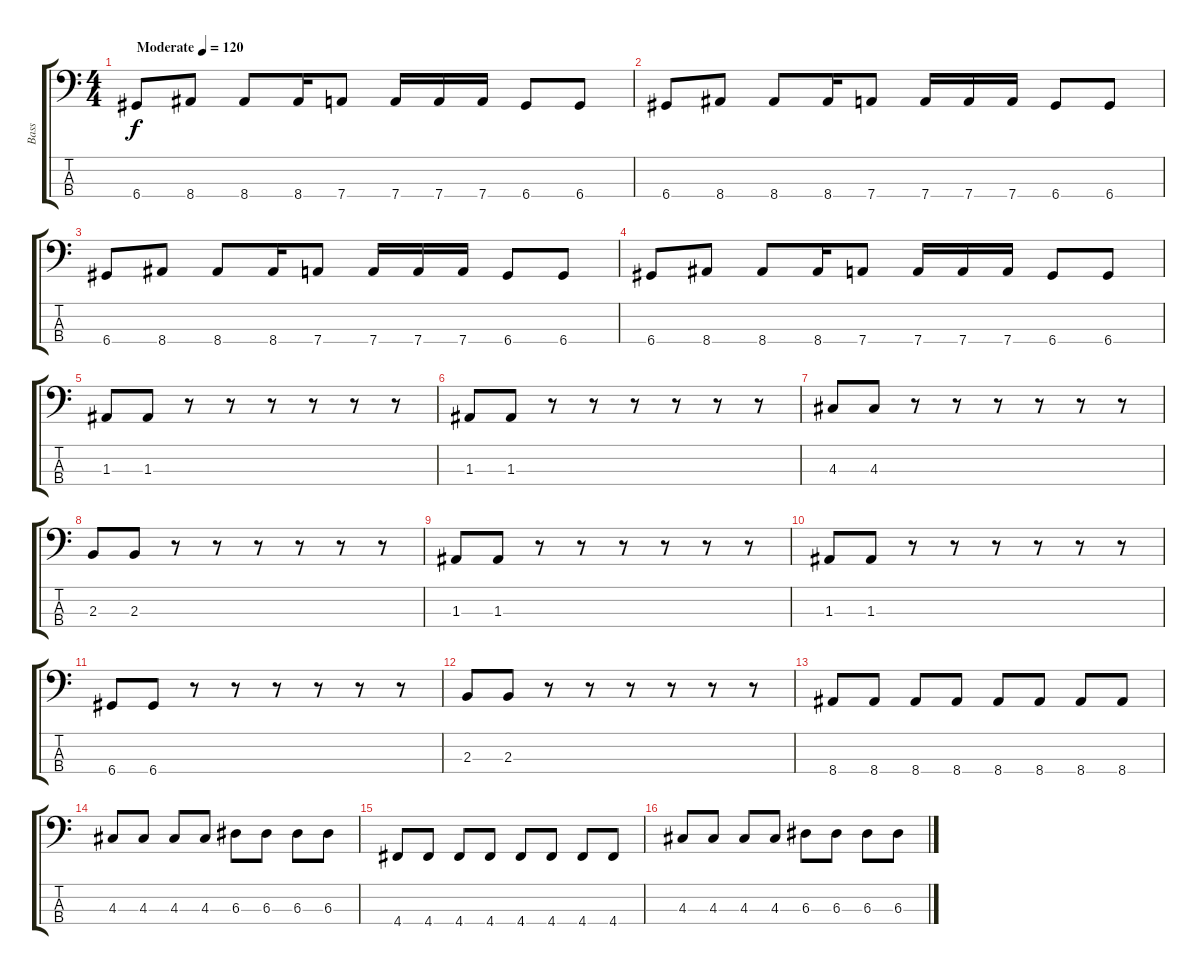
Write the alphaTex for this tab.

\track ("Bass" "Bass") {instrument electricbassfinger}
\staff {score tabs}
\tuning (G2 D2 A1 D1) {hide}
\ts (4 4)
\tempo (120 "Moderate")
\clef f4
\ks c
6.4.8{dy f instrument electricbassfinger} 8.4.8 8.4.8 8.4.16 7.4.8 7.4.16 7.4.16 7.4.16 6.4.8 6.4.8 |
6.4.8 8.4.8 8.4.8 8.4.16 7.4.8 7.4.16 7.4.16 7.4.16 6.4.8 6.4.8 |
6.4.8 8.4.8 8.4.8 8.4.16 7.4.8 7.4.16 7.4.16 7.4.16 6.4.8 6.4.8 |
6.4.8 8.4.8 8.4.8 8.4.16 7.4.8 7.4.16 7.4.16 7.4.16 6.4.8 6.4.8 |
1.3.8 1.3.8 r.8 r.8 r.8 r.8 r.8 r.8 |
1.3.8 1.3.8 r.8 r.8 r.8 r.8 r.8 r.8 |
4.3.8 4.3.8 r.8 r.8 r.8 r.8 r.8 r.8 |
2.3.8 2.3.8 r.8 r.8 r.8 r.8 r.8 r.8 |
1.3.8 1.3.8 r.8 r.8 r.8 r.8 r.8 r.8 |
1.3.8 1.3.8 r.8 r.8 r.8 r.8 r.8 r.8 |
6.4.8 6.4.8 r.8 r.8 r.8 r.8 r.8 r.8 |
2.3.8 2.3.8 r.8 r.8 r.8 r.8 r.8 r.8 |
8.4.8 8.4.8 8.4.8 8.4.8 8.4.8 8.4.8 8.4.8 8.4.8 |
4.3.8 4.3.8 4.3.8 4.3.8 6.3.8 6.3.8 6.3.8 6.3.8 |
4.4.8 4.4.8 4.4.8 4.4.8 4.4.8 4.4.8 4.4.8 4.4.8 |
4.3.8 4.3.8 4.3.8 4.3.8 6.3.8 6.3.8 6.3.8 6.3.8
